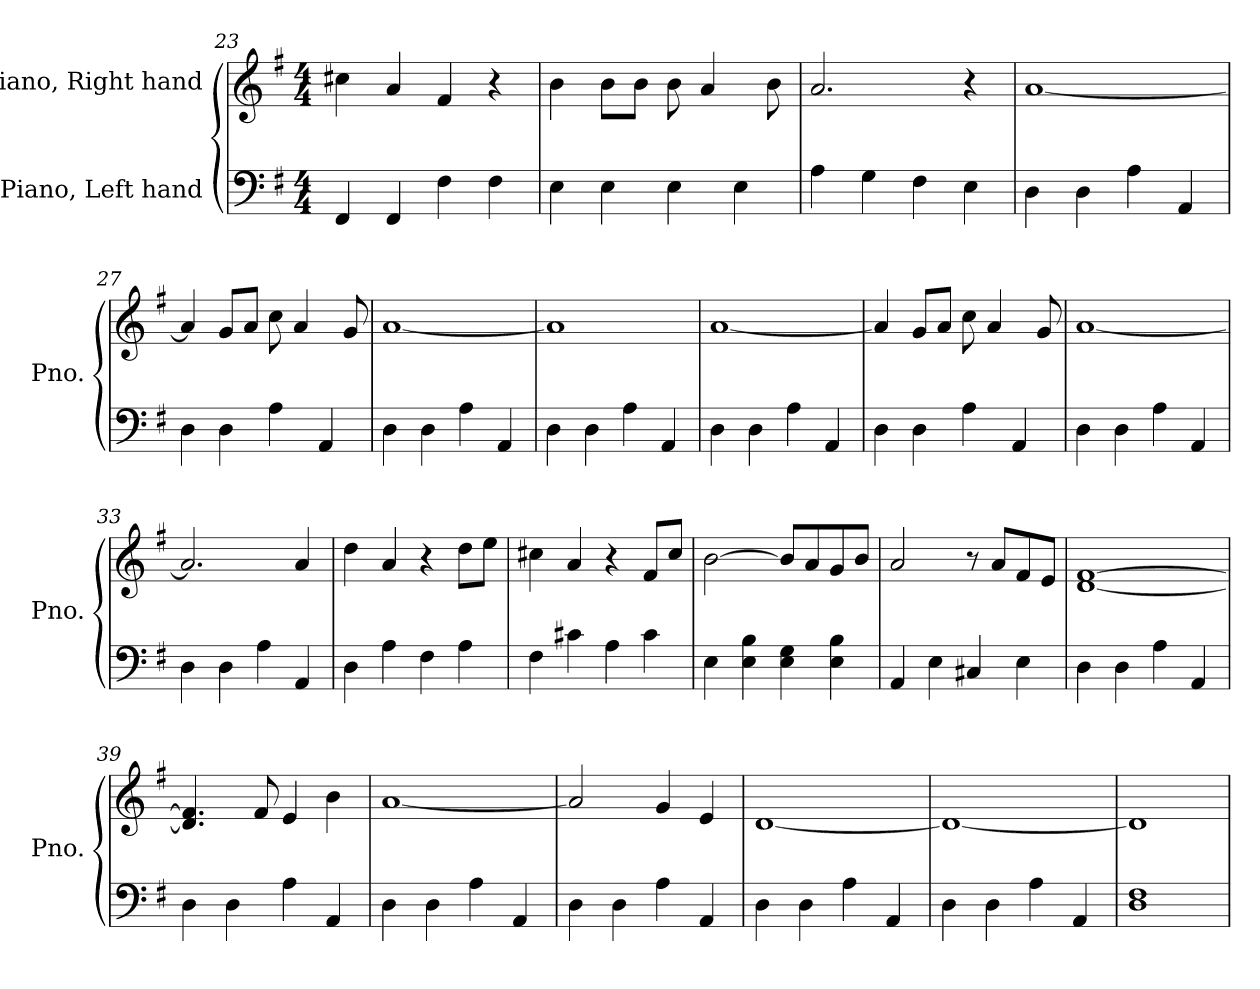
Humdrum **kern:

**kern	**kern
*part2	*part1
*staff2	*staff1
*I"Piano, Left hand	*I"Piano, Right hand
*I'Pno.	*I'Pno.
*clefF4	*clefG2
*k[f#]	*k[f#]
*M4/4	*M4/4
=23	=23
4FF#/	4cc#X\
4FF#/	4a/
4F#\	4f#/
4F#\	4r
=24	=24
4E\	4b\
4E\	8b\L
.	8b\J
4E\	8b\
.	4a/
4E\	.
.	8b\
=25	=25
4A\	2.a/
4G\	.
4F#\	.
4E\	4r
=26	=26
4D\	[1a
4D\	.
4A\	.
4AA/	.
!!LO:LB:g=z
=27	=27
4D\	4a/]
4D\	8g/L
.	8a/J
4A\	8cc\
.	4a/
4AA/	.
.	8g/
=28	=28
4D\	[1a
4D\	.
4A\	.
4AA/	.
=29	=29
4D\	1a]
4D\	.
4A\	.
4AA/	.
=30	=30
4D\	[1a
4D\	.
4A\	.
4AA/	.
=31	=31
4D\	4a/]
4D\	8g/L
.	8a/J
4A\	8cc\
.	4a/
4AA/	.
.	8g/
=32	=32
4D\	[1a
4D\	.
4A\	.
4AA/	.
=33	=33
4D\	2.a/]
4D\	.
4A\	.
4AA/	4a/
!!LO:LB:g=z
=34	=34
4D\	4dd\
4A\	4a/
4F#\	4r
4A\	8dd\L
.	8ee\J
=35	=35
4F#\	4cc#X\
4c#X\	4a/
4A\	4r
4c#\	8f#/L
.	8cc#/J
=36	=36
4E\	[2b\
4E\ 4B\	.
4E\ 4G\	8b/L]
.	8a/
4E\ 4B\	8g/
.	8b/J
=37	=37
4AA/	2a/
4E\	.
4C#X/	8r
.	8a/L
4E\	8f#/
.	8e/J
=38	=38
4D\	[1d [1f#
4D\	.
4A\	.
4AA/	.
=39	=39
4D\	4.d/] 4.f#/]
4D\	.
.	8f#/
4A\	4e/
4AA/	4b\
=40	=40
4D\	[1a
4D\	.
4A\	.
4AA/	.
!!LO:PB:g=z
=41	=41
4D\	2a/]
4D\	.
4A\	4g/
4AA/	4e/
=42	=42
4D\	[1d
4D\	.
4A\	.
4AA/	.
=43	=43
4D\	1d_
4D\	.
4A\	.
4AA/	.
=44	=44
1D 1F#	1d]
=	=
*-	*-
